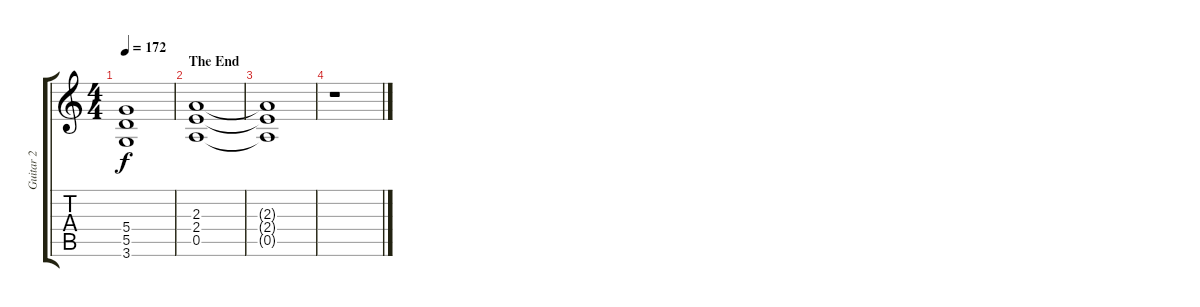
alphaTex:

\track ("Guitar 2" "Guitar 2") {instrument distortionguitar}
\staff {score tabs}
\tuning (E4 B3 G3 D3 A2 E2) {hide}
\ts (4 4)
\tempo 172
\clef g2
\ks c
(5.4 5.5 3.6).1{dy f} |
\section ("" "The End")
(2.3 2.4 0.5).1 |
(2.3{t} 2.4{t} 0.5{t}).1 |
r.1
